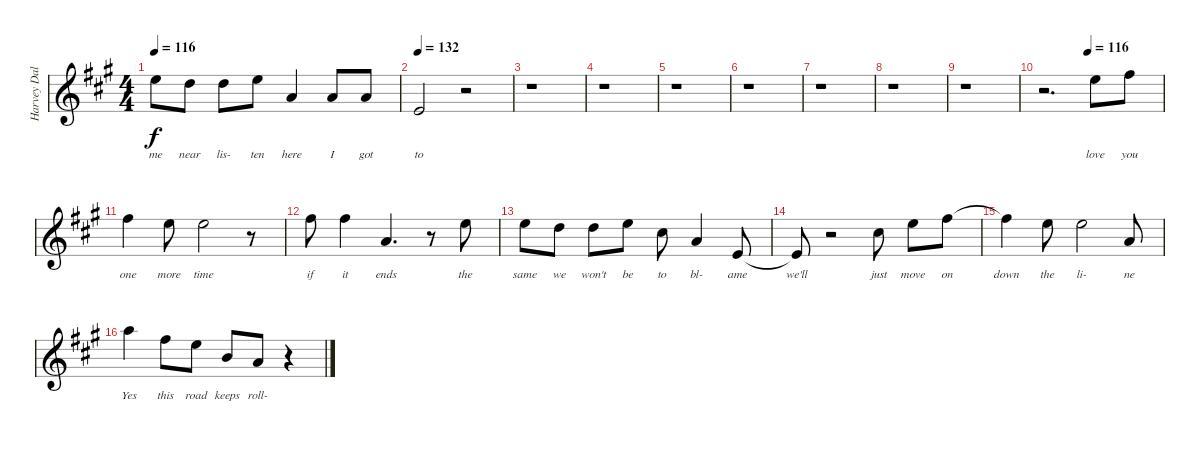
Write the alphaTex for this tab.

\track ("Harvey Dalton Arnold Vocals" "Harvey Dal") {instrument contrabass}
\staff {score}
\tuning (E4 B3 G3 D3 A2 E2) {hide}
\ts (4 4)
\tempo 116
\clef g2
\ks a
0.1.8{lyrics (0 "me") lyrics (1 "") lyrics (2 "") lyrics (3 "") lyrics (4 "") dy f} 3.2.8{lyrics (0 "near") lyrics (1 "") lyrics (2 "") lyrics (3 "") lyrics (4 "")} 3.2.8{lyrics (0 "lis-") lyrics (1 "") lyrics (2 "") lyrics (3 "") lyrics (4 "")} 0.1.8{lyrics (0 "ten") lyrics (1 "") lyrics (2 "") lyrics (3 "") lyrics (4 "")} 2.3.4{lyrics (0 "here") lyrics (1 "") lyrics (2 "") lyrics (3 "") lyrics (4 "")} 2.3.8{lyrics (0 "I") lyrics (1 "") lyrics (2 "") lyrics (3 "") lyrics (4 "")} 2.3.8{lyrics (0 "got") lyrics (1 "") lyrics (2 "") lyrics (3 "") lyrics (4 "")} |
\tempo 132
2.4.2{lyrics (0 "to") lyrics (1 "") lyrics (2 "") lyrics (3 "") lyrics (4 "")} r.2 |
r.1 |
r.1 |
r.1 |
r.1 |
r.1 |
r.1 |
r.1 |
\tempo (116 0.375)
r.2{d} 0.1.8{lyrics (0 "love") lyrics (1 "") lyrics (2 "") lyrics (3 "") lyrics (4 "")} 2.1.8{lyrics (0 "you") lyrics (1 "") lyrics (2 "") lyrics (3 "") lyrics (4 "")} |
2.1.4{lyrics (0 "one") lyrics (1 "") lyrics (2 "") lyrics (3 "") lyrics (4 "")} 0.1.8{lyrics (0 "more") lyrics (1 "") lyrics (2 "") lyrics (3 "") lyrics (4 "")} 0.1.2{lyrics (0 "time") lyrics (1 "") lyrics (2 "") lyrics (3 "") lyrics (4 "")} r.8 |
2.1.8{lyrics (0 "if") lyrics (1 "") lyrics (2 "") lyrics (3 "") lyrics (4 "")} 2.1.4{lyrics (0 "it") lyrics (1 "") lyrics (2 "") lyrics (3 "") lyrics (4 "")} 2.3.4{d lyrics (0 "ends") lyrics (1 "") lyrics (2 "") lyrics (3 "") lyrics (4 "")} r.8 0.1.8{lyrics (0 "the") lyrics (1 "") lyrics (2 "") lyrics (3 "") lyrics (4 "")} |
0.1.8{lyrics (0 "same") lyrics (1 "") lyrics (2 "") lyrics (3 "") lyrics (4 "")} 3.2.8{lyrics (0 "we") lyrics (1 "") lyrics (2 "") lyrics (3 "") lyrics (4 "")} 3.2.8{lyrics (0 "won't") lyrics (1 "") lyrics (2 "") lyrics (3 "") lyrics (4 "")} 0.1.8{lyrics (0 "be") lyrics (1 "") lyrics (2 "") lyrics (3 "") lyrics (4 "")} 2.2.8{lyrics (0 "to") lyrics (1 "") lyrics (2 "") lyrics (3 "") lyrics (4 "")} 2.3.4{lyrics (0 "bl-") lyrics (1 "") lyrics (2 "") lyrics (3 "") lyrics (4 "")} 2.4.8{lyrics (0 "ame") lyrics (1 "") lyrics (2 "") lyrics (3 "") lyrics (4 "")} |
2.4{t}.8{lyrics (0 "we'll") lyrics (1 "") lyrics (2 "") lyrics (3 "") lyrics (4 "")} r.2 2.2.8{lyrics (0 "just") lyrics (1 "") lyrics (2 "") lyrics (3 "") lyrics (4 "")} 0.1.8{lyrics (0 "move") lyrics (1 "") lyrics (2 "") lyrics (3 "") lyrics (4 "")} 2.1.8{lyrics (0 "on") lyrics (1 "") lyrics (2 "") lyrics (3 "") lyrics (4 "")} |
2.1{t}.4{lyrics (0 "down") lyrics (1 "") lyrics (2 "") lyrics (3 "") lyrics (4 "")} 0.1.8{lyrics (0 "the") lyrics (1 "") lyrics (2 "") lyrics (3 "") lyrics (4 "")} 0.1.2{lyrics (0 "li-") lyrics (1 "") lyrics (2 "") lyrics (3 "") lyrics (4 "")} 2.3.8{lyrics (0 "ne") lyrics (1 "") lyrics (2 "") lyrics (3 "") lyrics (4 "")} |
5.1.4{lyrics (0 "Yes") lyrics (1 "") lyrics (2 "") lyrics (3 "") lyrics (4 "")} 2.1.8{lyrics (0 "this") lyrics (1 "") lyrics (2 "") lyrics (3 "") lyrics (4 "")} 0.1.8{lyrics (0 "road") lyrics (1 "") lyrics (2 "") lyrics (3 "") lyrics (4 "")} 4.3.8{lyrics (0 "keeps") lyrics (1 "") lyrics (2 "") lyrics (3 "") lyrics (4 "")} 2.3.8{lyrics (0 "roll-") lyrics (1 "") lyrics (2 "") lyrics (3 "") lyrics (4 "")} r.4
